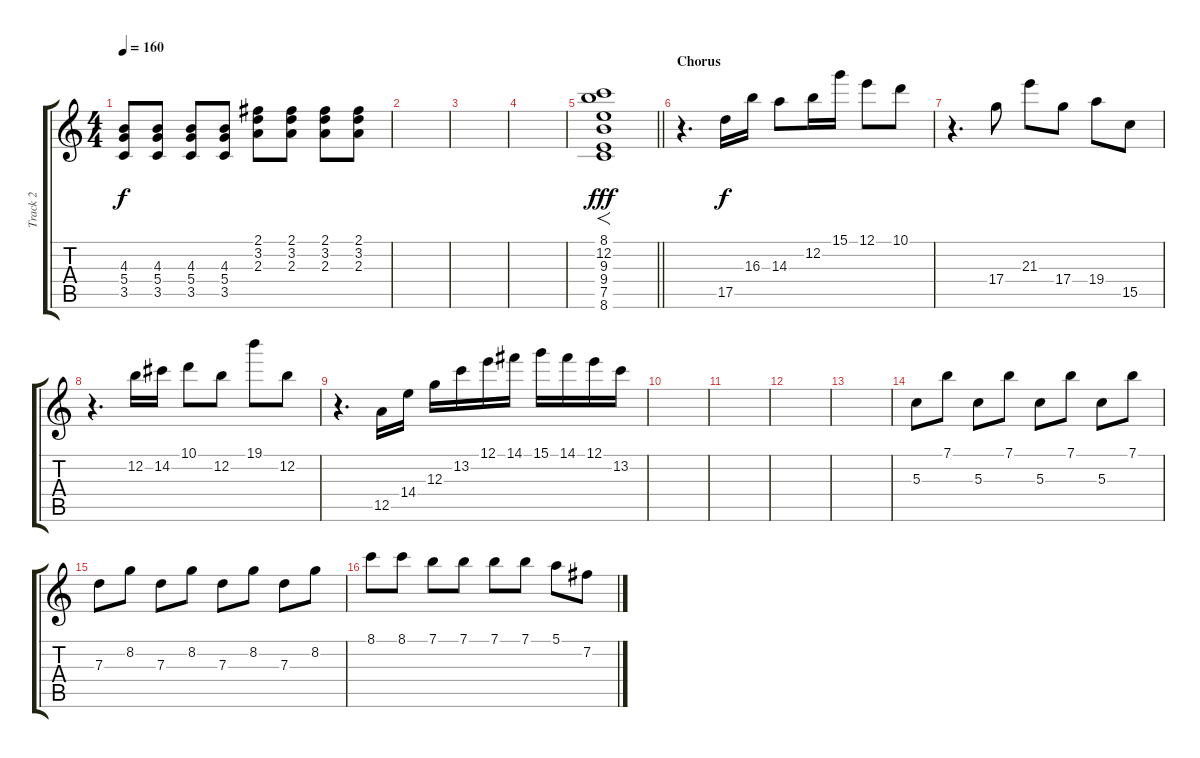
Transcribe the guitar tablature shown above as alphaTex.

\track ("Track 2" "Track 2") {instrument distortionguitar}
\staff {score tabs}
\tuning (E4 B3 G3 D3 A2 E2) {hide}
\ts (4 4)
\tempo 160
\clef g2
\ks c
(4.3 5.4 3.5).8{dy f} (4.3 5.4 3.5).8 (4.3 5.4 3.5).8 (4.3 5.4 3.5).8 (2.1 3.2 2.3).8 (2.1 3.2 2.3).8 (2.1 3.2 2.3).8 (2.1 3.2 2.3).8 |
|
|
|
\barLineRight lightlight
(8.1 12.2 9.3 9.4 7.5 8.6).1{f dy fff} |
\section ("" "Chorus")
r.4{d} 17.5.16{dy f} 16.3.16 14.3.8 12.2.16 15.1.16 12.1.8 10.1.8 |
r.4{d} 17.4.8 21.3.8 17.4.8 19.4.8 15.5.8 |
r.4{d} 12.2.16 14.2.16 10.1.8 12.2.8 19.1.8 12.2.8 |
r.4{d} 12.5.16 14.4.16 12.3.16 13.2.16 12.1.16 14.1.16 15.1.16 14.1.16 12.1.16 13.2.16 |
|
|
|
|
5.3.8 7.1.8 5.3.8 7.1.8 5.3.8 7.1.8 5.3.8 7.1.8 |
7.3.8 8.2.8 7.3.8 8.2.8 7.3.8 8.2.8 7.3.8 8.2.8 |
8.1.8 8.1.8 7.1.8 7.1.8 7.1.8 7.1.8 5.1.8 7.2.8
